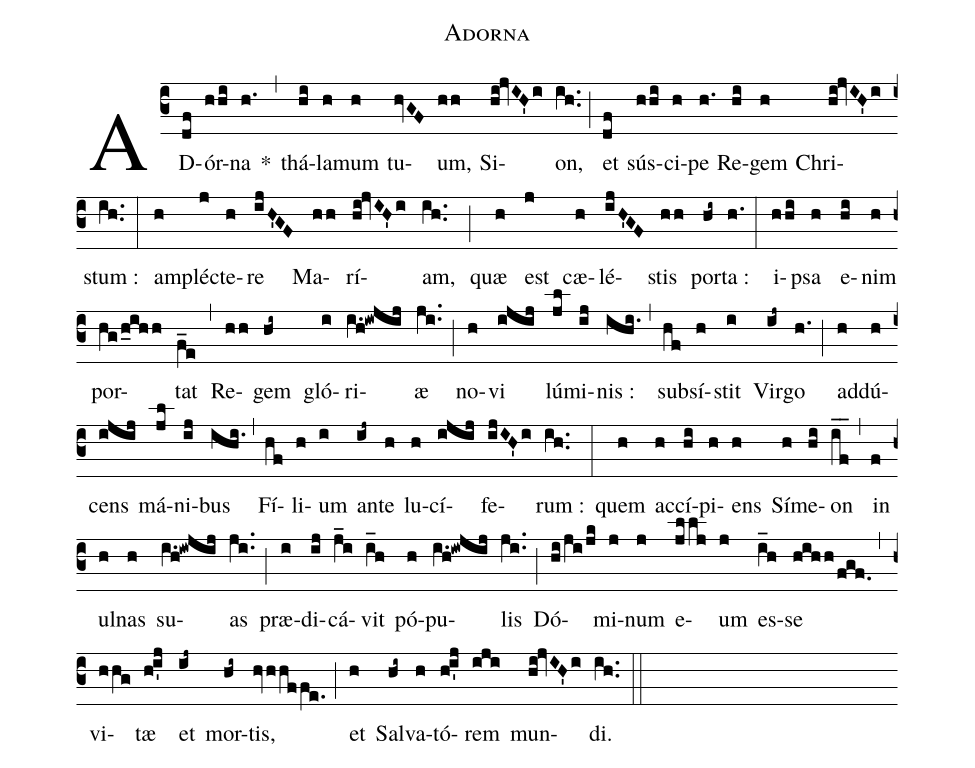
name:Adorna;
%%
(c3) AD(df)ór(hhi)na(h.) *(,)
thá(hi)la(h)mum(h) tu(hvGF)um,(hh) Si(hi!jvIH'i)on,(ih..) (;)
et(df) sús(hhi)ci(h)pe(h.) Re(hi)gem(h) Chri(hi!jvIH'i)stum :(ih..) (:)
am(h)plé(j)cte(h)re(ijH'GF) Ma(hh)rí(hi!jvIH'i)am,(ih..) (;)
quæ(h) est(j) cæ(h)lé(ijH'GF)stis(hh) por(hi~)ta :(h.) (:)
i(hhi)psa(h) e(hi)nim(h) por(hg/h_ihh)tat(f_e) (,)
Re(hh)gem(hi~) gló(i)ri(i.h!iwjij)æ(ji..) (;)
no(h)vi(ijij) lú(jl)mi(ij)nis :(ihi.) (,)
sub(hf)sí(h)stit(i) Vir(ij~)go(h.) (;)
ad(h)dú(h)cens(ijij) má(jl)ni(ij)bus(ihi.) (,)
Fí(hf)li(h)um(i) an(ij~)te(h) lu(h)cí(ijij)fe(ijIH'i)rum :(ih..) (:)
quem(h) ac(h)cí(hi)pi(h)ens(h) Sí(h)me(hi)on(if__) (,)
in(f) ul(h)nas(h) su(i.h!iwjij)as(ji..) (;)
præ(i)di(ij)cá(j_i)vit(i_h) pó(h)pu(i.h!iwjij)lis(ji..) (;)
Dó(hi/ji/jk)mi(j)num(j) e(jllj)um(j) es(i_h)se(hihh/fgf.) (,)
vi(hhg)tæ(h!i'j) et(ij~) mor(hi~)tis,(hvhhffe.) (;)
et(h) Sal(hi~)va(h)tó(h!i'j)rem(iji) mun(hi!jvIH'i)di.(ih..) (::)
